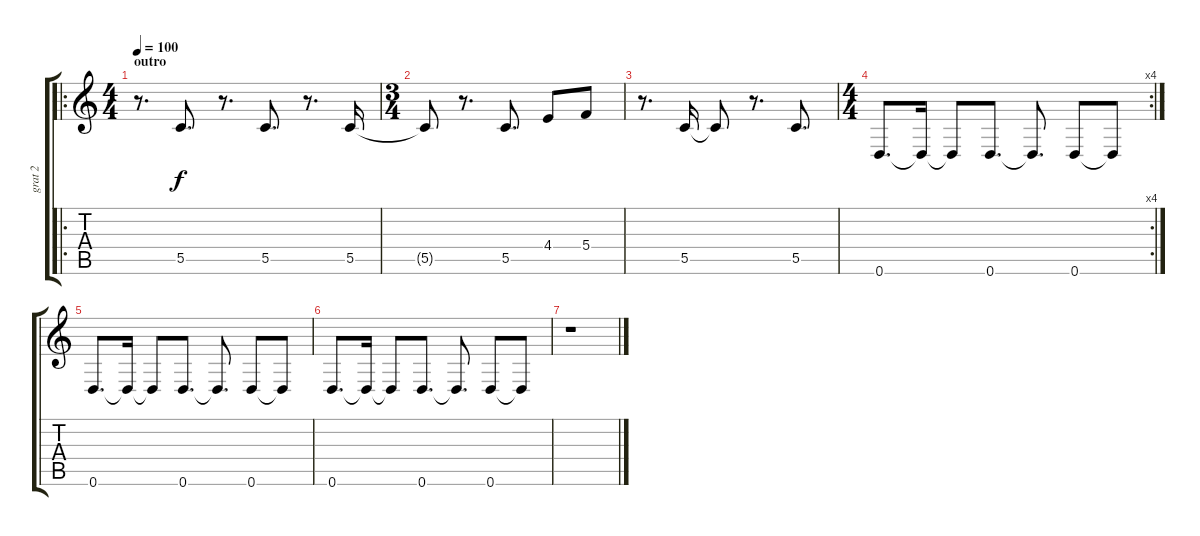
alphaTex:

\track ("grat 2" "grat 2") {instrument distortionguitar}
\staff {score tabs}
\tuning (D4 A3 F3 C3 G2 D2) {hide}
\ro
\ts (4 4)
\section ("" "outro")
\tempo 100
\clef g2
\ks c
r.8{d dy f} 5.5.8{d} r.8{d} 5.5.8{d} r.8{d} 5.5.16 |
\ts (3 4)
5.5{t}.8 r.8{d} 5.5.8{d} 4.4.8 5.4.8 |
r.8{d} 5.5.16 5.5{t}.8 r.8{d} 5.5.8{d} |
\rc 4
\ts (4 4)
0.6.8{d} 0.6{t}.16 0.6{t}.8 0.6.8{d} 0.6{t}.8{d} 0.6.8 0.6{t}.8 |
0.6.8{d} 0.6{t}.16 0.6{t}.8 0.6.8{d} 0.6{t}.8{d} 0.6.8 0.6{t}.8 |
0.6.8{d} 0.6{t}.16 0.6{t}.8 0.6.8{d} 0.6{t}.8{d} 0.6.8 0.6{t}.8 |
r.1
